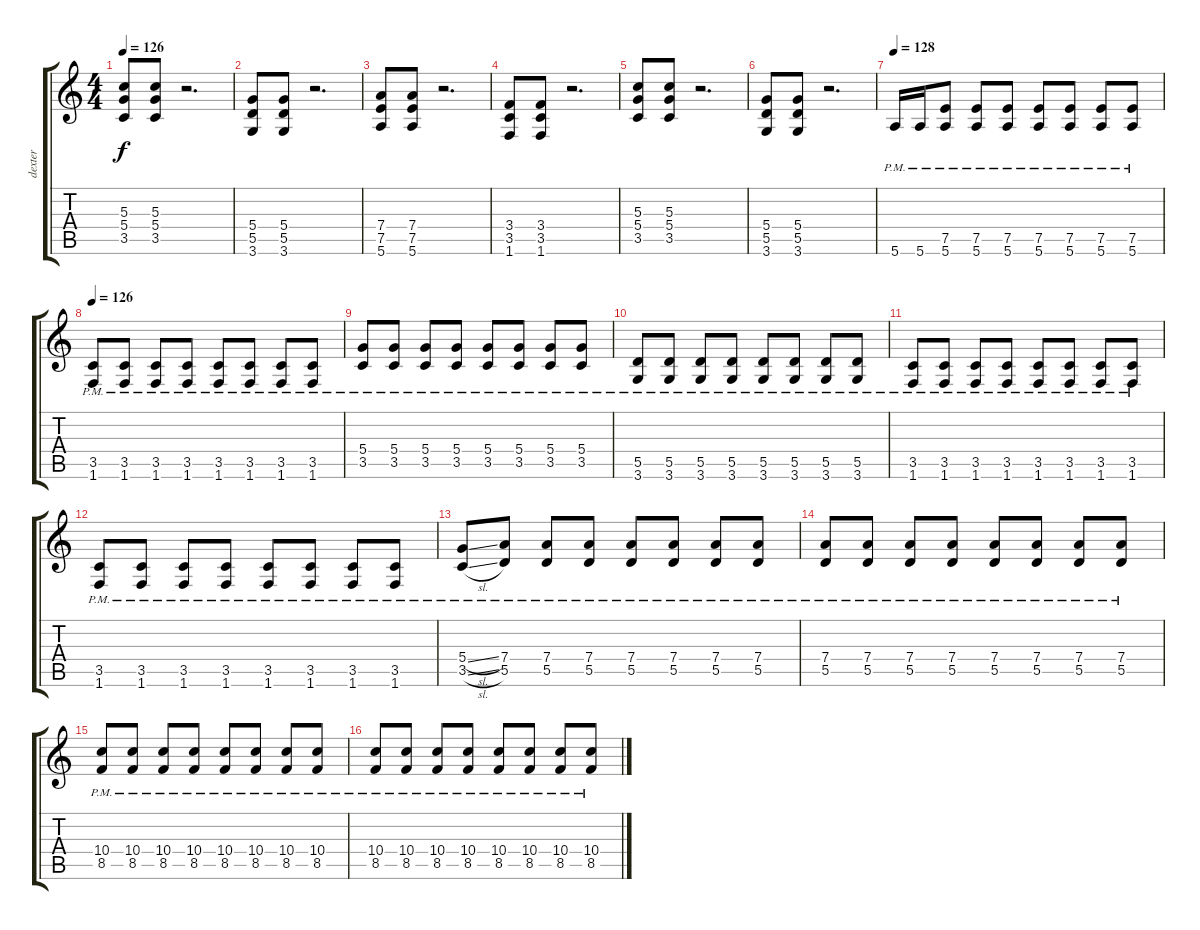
\track ("dexter" "dexter") {instrument distortionguitar}
\staff {score tabs}
\tuning (E4 B3 G3 D3 A2 E2) {hide}
\ts (4 4)
\tempo 126
\clef g2
\ks c
(5.3 5.4 3.5).8{dy f} (5.3 5.4 3.5).8 r.2{d} |
(5.4 5.5 3.6).8 (5.4 5.5 3.6).8 r.2{d} |
(7.4 7.5 5.6).8 (7.4 7.5 5.6).8 r.2{d} |
(3.4 3.5 1.6).8 (3.4 3.5 1.6).8 r.2{d} |
(5.3 5.4 3.5).8 (5.3 5.4 3.5).8 r.2{d} |
(5.4 5.5 3.6).8 (5.4 5.5 3.6).8 r.2{d} |
\tempo 128
5.6{pm}.16 5.6{pm}.16 (7.5{pm} 5.6{pm}).8 (7.5{pm} 5.6{pm}).8 (7.5{pm} 5.6{pm}).8 (7.5{pm} 5.6{pm}).8 (7.5{pm} 5.6{pm}).8 (7.5{pm} 5.6{pm}).8 (7.5{pm} 5.6{pm}).8 |
\tempo 126
(3.5{pm} 1.6{pm}).8 (3.5{pm} 1.6{pm}).8 (3.5{pm} 1.6{pm}).8 (3.5{pm} 1.6{pm}).8 (3.5{pm} 1.6{pm}).8 (3.5{pm} 1.6{pm}).8 (3.5{pm} 1.6{pm}).8 (3.5{pm} 1.6{pm}).8 |
(5.4{pm} 3.5{pm}).8 (5.4{pm} 3.5{pm}).8 (5.4{pm} 3.5{pm}).8 (5.4{pm} 3.5{pm}).8 (5.4{pm} 3.5{pm}).8 (5.4{pm} 3.5{pm}).8 (5.4{pm} 3.5{pm}).8 (5.4{pm} 3.5{pm}).8 |
(5.5{pm} 3.6{pm}).8 (5.5{pm} 3.6{pm}).8 (5.5{pm} 3.6{pm}).8 (5.5{pm} 3.6{pm}).8 (5.5{pm} 3.6{pm}).8 (5.5{pm} 3.6{pm}).8 (5.5{pm} 3.6{pm}).8 (5.5{pm} 3.6{pm}).8 |
(3.5{pm} 1.6{pm}).8 (3.5{pm} 1.6{pm}).8 (3.5{pm} 1.6{pm}).8 (3.5{pm} 1.6{pm}).8 (3.5{pm} 1.6{pm}).8 (3.5{pm} 1.6{pm}).8 (3.5{pm} 1.6{pm}).8 (3.5{pm} 1.6{pm}).8 |
(3.5{pm} 1.6{pm}).8 (3.5{pm} 1.6{pm}).8 (3.5{pm} 1.6{pm}).8 (3.5{pm} 1.6{pm}).8 (3.5{pm} 1.6{pm}).8 (3.5{pm} 1.6{pm}).8 (3.5{pm} 1.6{pm}).8 (3.5{pm} 1.6{pm}).8 |
(5.4{sl pm} 3.5{sl pm}).8 (7.4{pm} 5.5{pm}).8 (7.4{pm} 5.5{pm}).8 (7.4{pm} 5.5{pm}).8 (7.4{pm} 5.5{pm}).8 (7.4{pm} 5.5{pm}).8 (7.4{pm} 5.5{pm}).8 (7.4{pm} 5.5{pm}).8 |
(7.4{pm} 5.5{pm}).8 (7.4{pm} 5.5{pm}).8 (7.4{pm} 5.5{pm}).8 (7.4{pm} 5.5{pm}).8 (7.4{pm} 5.5{pm}).8 (7.4{pm} 5.5{pm}).8 (7.4{pm} 5.5{pm}).8 (7.4{pm} 5.5{pm}).8 |
(10.4{pm} 8.5{pm}).8 (10.4{pm} 8.5{pm}).8 (10.4{pm} 8.5{pm}).8 (10.4{pm} 8.5{pm}).8 (10.4{pm} 8.5{pm}).8 (10.4{pm} 8.5{pm}).8 (10.4{pm} 8.5{pm}).8 (10.4{pm} 8.5{pm}).8 |
(10.4{pm} 8.5{pm}).8 (10.4{pm} 8.5{pm}).8 (10.4{pm} 8.5{pm}).8 (10.4{pm} 8.5{pm}).8 (10.4{pm} 8.5{pm}).8 (10.4{pm} 8.5{pm}).8 (10.4{pm} 8.5{pm}).8 (10.4{pm} 8.5{pm}).8
